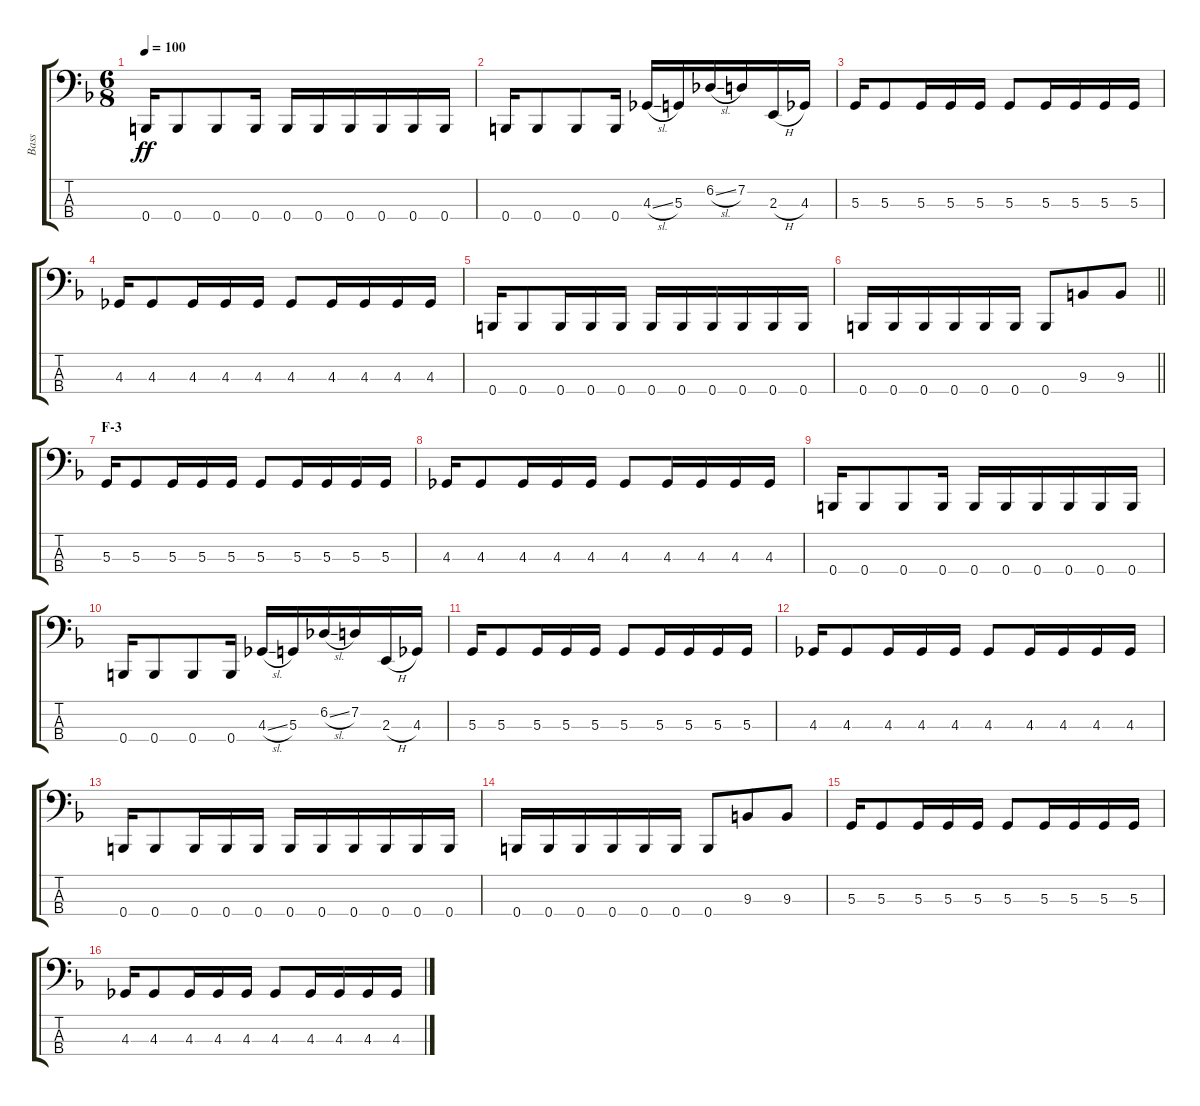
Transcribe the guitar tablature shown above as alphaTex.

\track ("Bass" "Bass") {instrument electricbasspick}
\staff {score tabs}
\tuning (C2 G1 D1 B0) {hide}
\ts (6 8)
\tempo 100
\clef f4
\ks f
0.4.16{dy ff} 0.4.8 0.4.8 0.4.16 0.4.16 0.4.16 0.4.16 0.4.16 0.4.16 0.4.16 |
0.4.16 0.4.8 0.4.8 0.4.16 4.3{sl}.16 5.3.16 6.2{sl}.16 7.2.16 2.3{h}.16 4.3.16 |
5.3.16 5.3.8 5.3.16 5.3.16 5.3.16 5.3.8 5.3.16 5.3.16 5.3.16 5.3.16 |
4.3.16 4.3.8 4.3.16 4.3.16 4.3.16 4.3.8 4.3.16 4.3.16 4.3.16 4.3.16 |
0.4.16 0.4.8 0.4.16 0.4.16 0.4.16 0.4.16 0.4.16 0.4.16 0.4.16 0.4.16 0.4.16 |
\barLineRight lightlight
0.4.16 0.4.16 0.4.16 0.4.16 0.4.16 0.4.16 0.4.8 9.3.8 9.3.8 |
\section ("" "F-3")
5.3.16 5.3.8 5.3.16 5.3.16 5.3.16 5.3.8 5.3.16 5.3.16 5.3.16 5.3.16 |
4.3.16 4.3.8 4.3.16 4.3.16 4.3.16 4.3.8 4.3.16 4.3.16 4.3.16 4.3.16 |
0.4.16 0.4.8 0.4.8 0.4.16 0.4.16 0.4.16 0.4.16 0.4.16 0.4.16 0.4.16 |
0.4.16 0.4.8 0.4.8 0.4.16 4.3{sl}.16 5.3.16 6.2{sl}.16 7.2.16 2.3{h}.16 4.3.16 |
5.3.16 5.3.8 5.3.16 5.3.16 5.3.16 5.3.8 5.3.16 5.3.16 5.3.16 5.3.16 |
4.3.16 4.3.8 4.3.16 4.3.16 4.3.16 4.3.8 4.3.16 4.3.16 4.3.16 4.3.16 |
0.4.16 0.4.8 0.4.16 0.4.16 0.4.16 0.4.16 0.4.16 0.4.16 0.4.16 0.4.16 0.4.16 |
0.4.16 0.4.16 0.4.16 0.4.16 0.4.16 0.4.16 0.4.8 9.3.8 9.3.8 |
5.3.16 5.3.8 5.3.16 5.3.16 5.3.16 5.3.8 5.3.16 5.3.16 5.3.16 5.3.16 |
4.3.16 4.3.8 4.3.16 4.3.16 4.3.16 4.3.8 4.3.16 4.3.16 4.3.16 4.3.16
